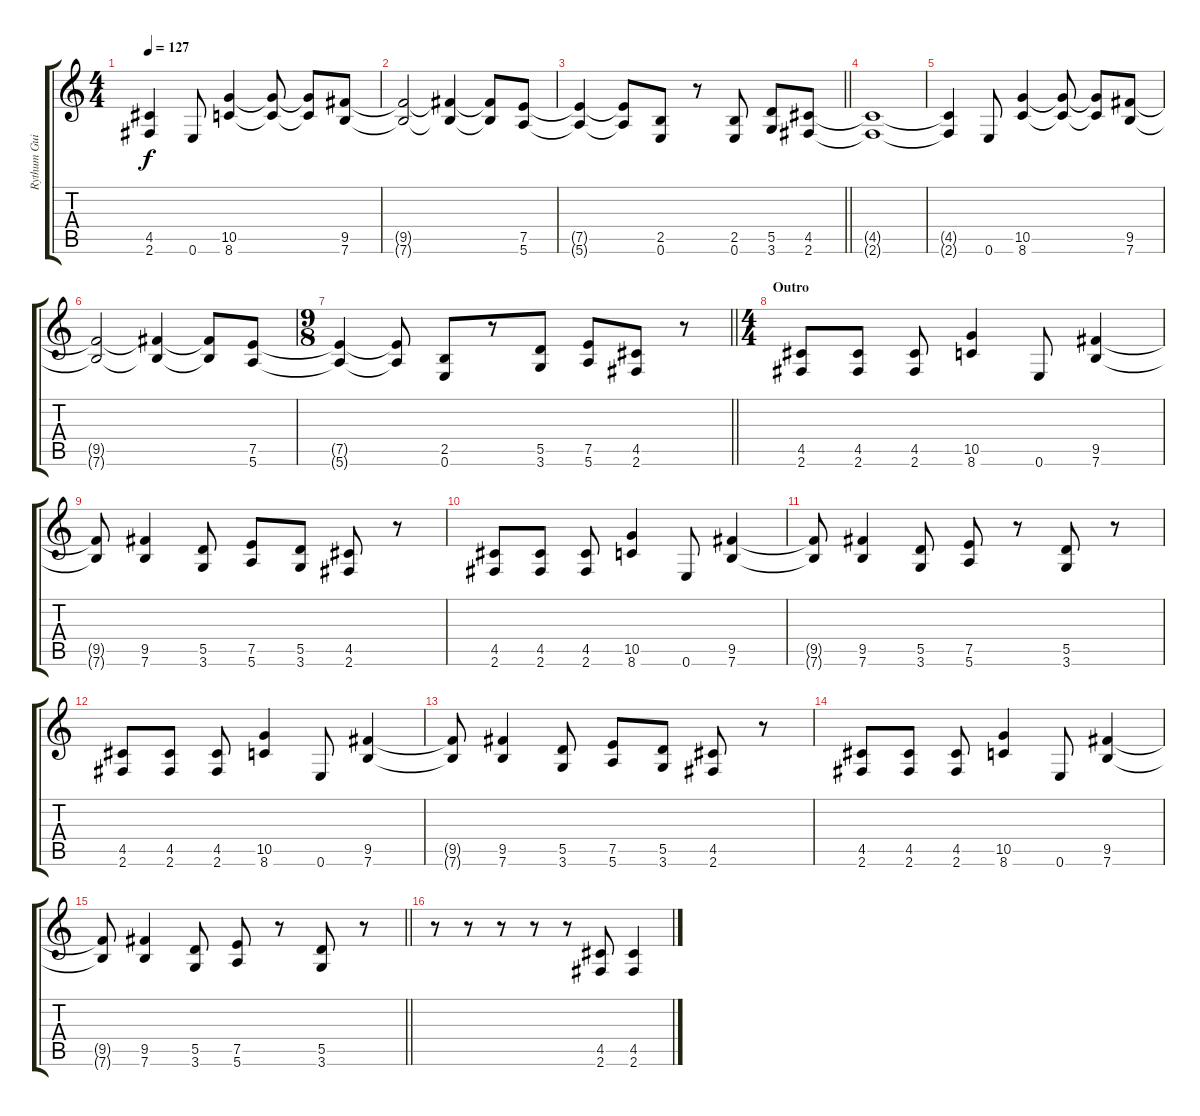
\track ("Rythum Guitar" "Rythum Gui") {instrument distortionguitar}
\staff {score tabs}
\tuning (E4 B3 G3 D3 A2 E2) {hide}
\ts (4 4)
\tempo 127
\clef g2
\ks c
(4.5{t} 2.6{t}).4{dy f} 0.6.8 (10.5 8.6).4 (10.5{t} 8.6{t}).8 (10.5{t} 8.6{t}).8 (9.5 7.6).8 |
(9.5{t} 7.6{t}).2 (9.5{t} 7.6{t}).4 (9.5{t} 7.6{t}).8 (7.5 5.6).8 |
\barLineRight lightlight
(7.5{t} 5.6{t}).4 (7.5{t} 5.6{t}).8 (2.5 0.6).8 r.8 (2.5 0.6).8 (5.5 3.6).8 (4.5 2.6).8 |
(4.5{t} 2.6{t}).1 |
(4.5{t} 2.6{t}).4 0.6.8 (10.5 8.6).4 (10.5{t} 8.6{t}).8 (10.5{t} 8.6{t}).8 (9.5 7.6).8 |
(9.5{t} 7.6{t}).2 (9.5{t} 7.6{t}).4 (9.5{t} 7.6{t}).8 (7.5 5.6).8 |
\ts (9 8)
\barLineRight lightlight
(7.5{t} 5.6{t}).4 (7.5{t} 5.6{t}).8 (2.5 0.6).8 r.8 (5.5 3.6).8 (7.5 5.6).8 (4.5 2.6).8 r.8 |
\ts (4 4)
\section ("" "Outro")
(4.5 2.6).8{volume 16} (4.5 2.6).8 (4.5 2.6).8 (10.5 8.6).4 0.6.8 (9.5 7.6).4 |
(9.5{t} 7.6{t}).8 (9.5 7.6).4 (5.5 3.6).8 (7.5 5.6).8 (5.5 3.6).8 (4.5 2.6).8 r.8 |
(4.5 2.6).8 (4.5 2.6).8 (4.5 2.6).8 (10.5 8.6).4 0.6.8 (9.5 7.6).4 |
(9.5{t} 7.6{t}).8 (9.5 7.6).4 (5.5 3.6).8 (7.5 5.6).8 r.8 (5.5 3.6).8 r.8 |
(4.5 2.6).8 (4.5 2.6).8 (4.5 2.6).8 (10.5 8.6).4 0.6.8 (9.5 7.6).4 |
(9.5{t} 7.6{t}).8 (9.5 7.6).4 (5.5 3.6).8 (7.5 5.6).8 (5.5 3.6).8 (4.5 2.6).8 r.8 |
(4.5 2.6).8 (4.5 2.6).8 (4.5 2.6).8 (10.5 8.6).4 0.6.8 (9.5 7.6).4 |
\barLineRight lightlight
(9.5{t} 7.6{t}).8 (9.5 7.6).4 (5.5 3.6).8 (7.5 5.6).8 r.8 (5.5 3.6).8 r.8 |
r.8{volume 16} r.8 r.8 r.8 r.8 (4.5 2.6).8 (4.5 2.6).4
